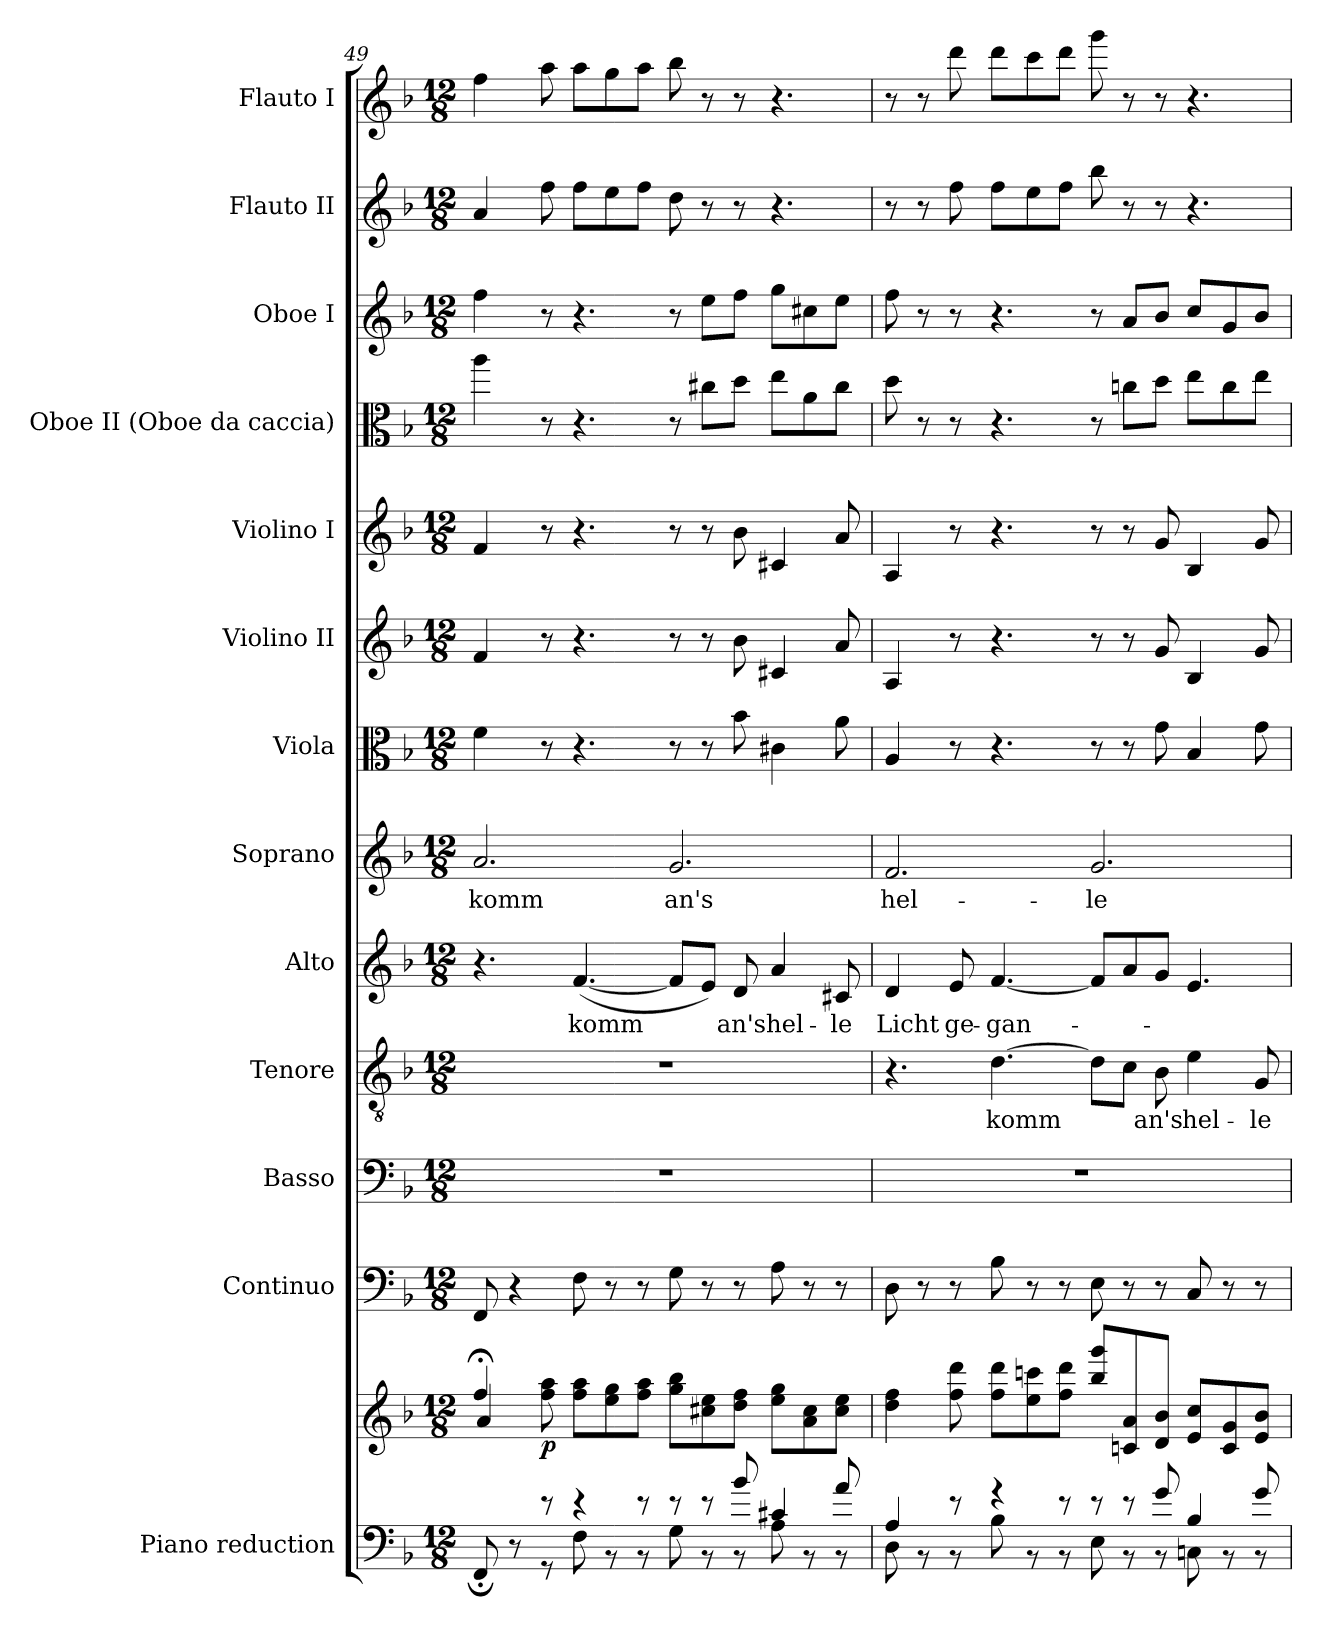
**kern	**kern	**dynam	**kern	**kern	**kern	**text	**kern	**text	**kern	**text	**kern	**kern	**kern	**kern	**kern	**kern	**kern
*part13	*part13	*part13	*part12	*part11	*part10	*part10	*part9	*part9	*part8	*part8	*part7	*part6	*part5	*part4	*part3	*part2	*part1
*staff14	*staff13	*staff13/14	*staff12	*staff11	*staff10	*staff10	*staff9	*staff9	*staff8	*staff8	*staff7	*staff6	*staff5	*staff4	*staff3	*staff2	*staff1
*I"Piano reduction	*	*	*I"Continuo	*I"Basso	*I"Tenore	*	*I"Alto	*	*I"Soprano	*	*I"Viola	*I"Violino II	*I"Violino I	*I"Oboe II (Oboe da caccia)	*I"Oboe I	*I"Flauto II	*I"Flauto I
*I'Pno	*	*	*	*	*	*	*	*	*	*	*I'Vla	*I'Vln	*I'Vln	*	*I'Ob	*I'Fl	*I'Fl
*clefF4	*clefG2	*	*clefF4	*clefF4	*clefGv2	*	*clefG2	*	*clefG2	*	*clefC3	*clefG2	*clefG2	*clefC3	*clefG2	*clefG2	*clefG2
*	*	*	*	*	*	*	*	*	*	*	*	*	*	*ITrd12c21	*	*	*
*k[b-]	*k[b-]	*	*k[b-]	*k[b-]	*k[b-]	*	*k[b-]	*	*k[b-]	*	*k[b-]	*k[b-]	*k[b-]	*k[b-]	*k[b-]	*k[b-]	*k[b-]
*M12/8	*M12/8	*	*M12/8	*M12/8	*M12/8	*	*M12/8	*	*M12/8	*	*M12/8	*M12/8	*M12/8	*M12/8	*M12/8	*M12/8	*M12/8
=49	=49	=49	=49	=49	=49	=49	=49	=49	=49	=49	=49	=49	=49	=49	=49	=49	=49
*^	*^	*	*	*	*	*	*	*	*	*	*	*	*	*	*	*	*
!	!	!	!	!	!	!	!	!	!	!	!	!LO:LY:b	!	!	!	!	!	!	!
4ryy	8FF;/	4ff;</	4a/	.	8FF/	1.r	1.r	.	4.r	.	2.a/	komm	4f\	4f/	4f/	4a\	4ff\	4a/	4ff\
.	8r	.	.	.	4r	.	.	.	.	.	.	.	.	.	.	.	.	.	.
!	!	!	!	!LO:DY:b	!	!	!	!	!	!	!	!	!	!	!	!	!	!	!
8r	8r	8ff\ 8aa\	1ryy	p	.	.	.	.	.	.	.	.	8r	8r	8r	8r	8r	8ff\	8aa\
!	!	!	!	!	!	!	!	!	!	!LO:LY:b	!	!	!	!	!	!	!	!	!
4r	8F\	8ff\ 8aa\L	.	.	8F\	.	.	.	([4.f/	-komm	.	.	4.r	4.r	4.r	4.r	4.r	8ff\L	8aa\L
.	8r	8ee\ 8gg\	.	.	8r	.	.	.	.	.	.	.	.	.	.	.	.	8ee\	8gg\
8r	8r	8ff\ 8aa\J	.	.	8r	.	.	.	.	.	.	.	.	.	.	.	.	8ff\J	8aa\J
!	!	!	!	!	!	!	!	!	!	!	!	!LO:LY:b	!	!	!	!	!	!	!
8r	8G\	8gg\ 8bb-\L	.	.	8G\	.	.	.	8f/L]	.	2.g/	an's	8r	8r	8r	8r	8r	8dd\	8bb-\
8r	8r	8cc#X\ 8ee\	.	.	8r	.	.	.	8e/J)	.	.	.	8r	8r	8r	8c#X\L	8ee\L	8r	8r
!	!	!	!	!	!	!	!	!	!	!LO:LY:b	!	!	!	!	!	!	!	!	!
8b-/	8r	8dd\ 8ff\J	.	.	8r	.	.	.	8d/	an's	.	.	8b-\	8b-\	8b-\	8d\J	8ff\J	8r	8r
!	!	!	!	!	!	!	!	!	!	!LO:LY:b	!	!	!	!	!	!	!	!	!
4c#X/	8A\	8ee\ 8gg\L	.	.	8A\	.	.	.	4a/	hel-	.	.	4c#X\	4c#X/	4c#X/	8e\L	8gg\L	4.r	4.r
.	8r	8a\ 8cc#\	4ryy	.	8r	.	.	.	.	.	.	.	.	.	.	8A\	8cc#X\	.	.
!	!	!	!	!	!	!	!	!	!	!LO:LY:b	!	!	!	!	!	!	!	!	!
8a/	8r	8cc#\ 8ee\J	.	.	8r	.	.	.	8c#X/	-le	.	.	8a\	8a/	8a/	8c#\J	8ee\J	.	.
*	*	*v	*v	*	*	*	*	*	*	*	*	*	*	*	*	*	*	*	*
=50	=50	=50	=50	=50	=50	=50	=50	=50	=50	=50	=50	=50	=50	=50	=50	=50	=50	=50
!	!	!	!	!	!	!	!	!	!LO:LY:b	!	!LO:LY:b	!	!	!	!	!	!	!
4A/	8D\	4dd\ 4ff\	.	8D\	1.r	4.r	.	4d/	Licht	2.f/	hel-	4A/	4A/	4A/	8d\	8ff\	8r	8r
.	8r	.	.	8r	.	.	.	.	.	.	.	.	.	.	8r	8r	8r	8r
!	!	!	!	!	!	!	!	!	!LO:LY:b	!	!	!	!	!	!	!	!	!
8r	8r	8ff\ 8ddd\	.	8r	.	.	.	8e/	ge-	.	.	8r	8r	8r	8r	8r	8ff\	8ddd\
!	!	!	!	!	!	!	!LO:LY:b	!	!LO:LY:b	!	!	!	!	!	!	!	!	!
4r	8B-\	8ff\ 8ddd\L	.	8B-\	.	[4.d\	komm	[4.f/	-gan-	.	.	4.r	4.r	4.r	4.r	4.r	8ff\L	8ddd\L
.	8r	8ee\ 8cccn\	.	8r	.	.	.	.	.	.	.	.	.	.	.	.	8ee\	8ccc\
8r	8r	8ff\ 8ddd\J	.	8r	.	.	.	.	.	.	.	.	.	.	.	.	8ff\J	8ddd\J
!	!	!	!	!	!	!	!	!	!	!	!LO:LY:b	!	!	!	!	!	!	!
8r	8E\	8bb-/ 8ggg/L	.	8E\	.	8d\L]	.	8f/L]	.	2.g/	-le	8r	8r	8r	8r	8r	8bb-\	8ggg\
8r	8r	8cn/ 8a/	.	8r	.	8c\J	.	8a/	.	.	.	8r	8r	8r	8cn\L	8a/L	8r	8r
!	!	!	!	!	!	!	!LO:LY:b	!	!	!	!	!	!	!	!	!	!	!
8g/	8r	8d/ 8b-/J	.	8r	.	8B-\	an's	8g/J	.	.	.	8g\	8g/	8g/	8d\J	8b-/J	8r	8r
!	!	!	!	!	!	!	!LO:LY:b	!	!	!	!	!	!	!	!	!	!	!
4B-/	8Cn\	8e/ 8cc/L	.	8C/	.	4e\	hel-	4.e/	.	.	.	4B-/	4B-/	4B-/	8e\L	8cc/L	4.r	4.r
.	8r	8c/ 8g/	.	8r	.	.	.	.	.	.	.	.	.	.	8c\	8g/	.	.
!	!	!	!	!	!	!	!LO:LY:b	!	!	!	!	!	!	!	!	!	!	!
8g/	8r	8e/ 8b-/J	.	8r	.	8G/	-le	.	.	.	.	8g\	8g/	8g/	8e\J	8b-/J	.	.
*v	*v	*	*	*	*	*	*	*	*	*	*	*	*	*	*	*	*	*
=	=	=	=	=	=	=	=	=	=	=	=	=	=	=	=	=	=
*-	*-	*-	*-	*-	*-	*-	*-	*-	*-	*-	*-	*-	*-	*-	*-	*-	*-
